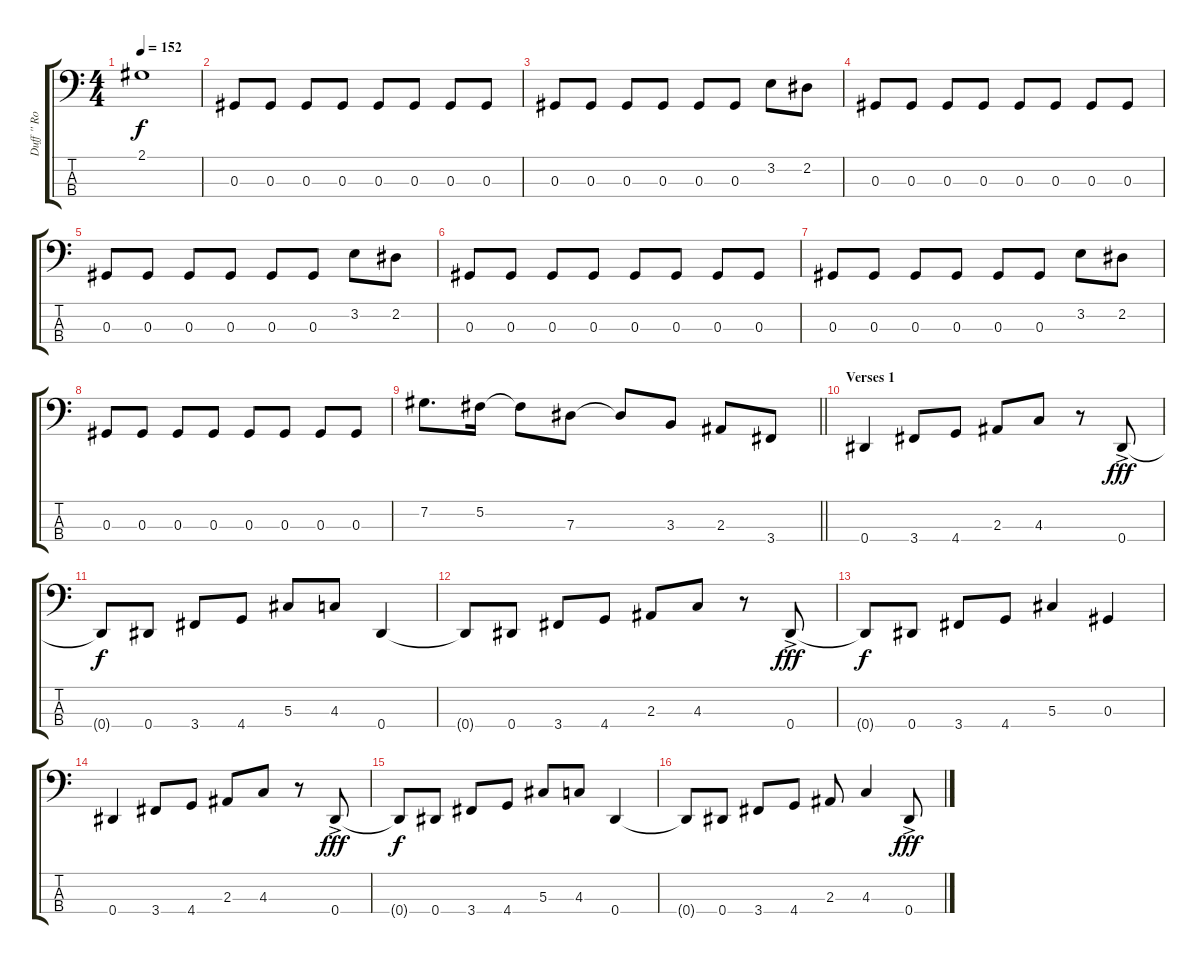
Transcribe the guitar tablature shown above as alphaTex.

\track ("Duff '' Rose '' Mckangan" "Duff '' Ro") {instrument electricbasspick}
\staff {score tabs}
\tuning (Gb2 Db2 Ab1 Eb1) {hide}
\ts (4 4)
\tempo 152
\clef f4
\ks c
2.1.1{dy f} |
0.3.8 0.3.8 0.3.8 0.3.8 0.3.8 0.3.8 0.3.8 0.3.8 |
0.3.8 0.3.8 0.3.8 0.3.8 0.3.8 0.3.8 3.2.8 2.2.8 |
0.3.8 0.3.8 0.3.8 0.3.8 0.3.8 0.3.8 0.3.8 0.3.8 |
0.3.8 0.3.8 0.3.8 0.3.8 0.3.8 0.3.8 3.2.8 2.2.8 |
0.3.8 0.3.8 0.3.8 0.3.8 0.3.8 0.3.8 0.3.8 0.3.8 |
0.3.8 0.3.8 0.3.8 0.3.8 0.3.8 0.3.8 3.2.8 2.2.8 |
0.3.8 0.3.8 0.3.8 0.3.8 0.3.8 0.3.8 0.3.8 0.3.8 |
\barLineRight lightlight
7.2.8{d} 5.2.16 5.2{t}.8 7.3.8 7.3{t}.8 3.3.8 2.3.8 3.4.8 |
\section ("" "Verses 1")
0.4.4 3.4.8 4.4.8 2.3.8 4.3.8 r.8 0.4{ac}.8{dy fff} |
0.4{t}.8{dy f} 0.4.8 3.4.8 4.4.8 5.3.8 4.3.8 0.4.4 |
0.4{t}.8 0.4.8 3.4.8 4.4.8 2.3.8 4.3.8 r.8 0.4{ac}.8{dy fff} |
0.4{t}.8{dy f} 0.4.8 3.4.8 4.4.8 5.3.4 0.3.4 |
0.4.4 3.4.8 4.4.8 2.3.8 4.3.8 r.8 0.4{ac}.8{dy fff} |
0.4{t}.8{dy f} 0.4.8 3.4.8 4.4.8 5.3.8 4.3.8 0.4.4 |
0.4{t}.8 0.4.8 3.4.8 4.4.8 2.3.8 4.3.4 0.4{ac}.8{dy fff}
